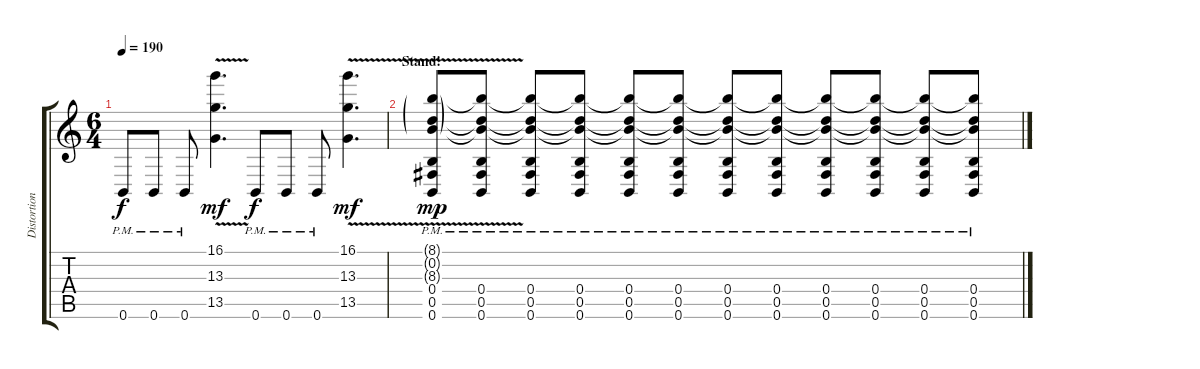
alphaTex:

\track ("Distortion Guitar" "Distortion") {instrument distortionguitar}
\staff {score tabs}
\tuning (Eb4 B3 Gb3 B2 Gb2 B1) {hide}
\ts (6 4)
\tempo 190
\clef g2
\ks c
0.6{pm}.8{dy f} 0.6{pm}.8 0.6{pm}.8 (16.1 13.3 13.5{v}).4{d dy mf} 0.6{pm}.8{dy f} 0.6{pm}.8 0.6{pm}.8 (16.1 13.3 13.5{v}).4{d dy mf} |
\section ("" "Stand!")
(8.1{v g} 0.2{g} 8.3{g} 0.4{pm} 0.5{pm} 0.6).8{dy mp} (8.1{t} 0.2{t} 8.3{t} 0.4{pm} 0.5{pm} 0.6).8 (8.1{t} 0.2{t} 8.3{t} 0.4{pm} 0.5{pm} 0.6).8 (8.1{t} 0.2{t} 8.3{t} 0.4{pm} 0.5{pm} 0.6).8 (8.1{t} 0.2{t} 8.3{t} 0.4{pm} 0.5{pm} 0.6).8 (8.1{t} 0.2{t} 8.3{t} 0.4{pm} 0.5{pm} 0.6).8 (8.1{t} 0.2{t} 8.3{t} 0.4{pm} 0.5{pm} 0.6).8 (8.1{t} 0.2{t} 8.3{t} 0.4{pm} 0.5{pm} 0.6).8 (8.1{t} 0.2{t} 8.3{t} 0.4{pm} 0.5{pm} 0.6).8 (8.1{t} 0.2{t} 8.3{t} 0.4{pm} 0.5{pm} 0.6).8 (8.1{t} 0.2{t} 8.3{t} 0.4{pm} 0.5{pm} 0.6).8 (8.1{t} 0.2{t} 8.3{t} 0.4{pm} 0.5{pm} 0.6).8
